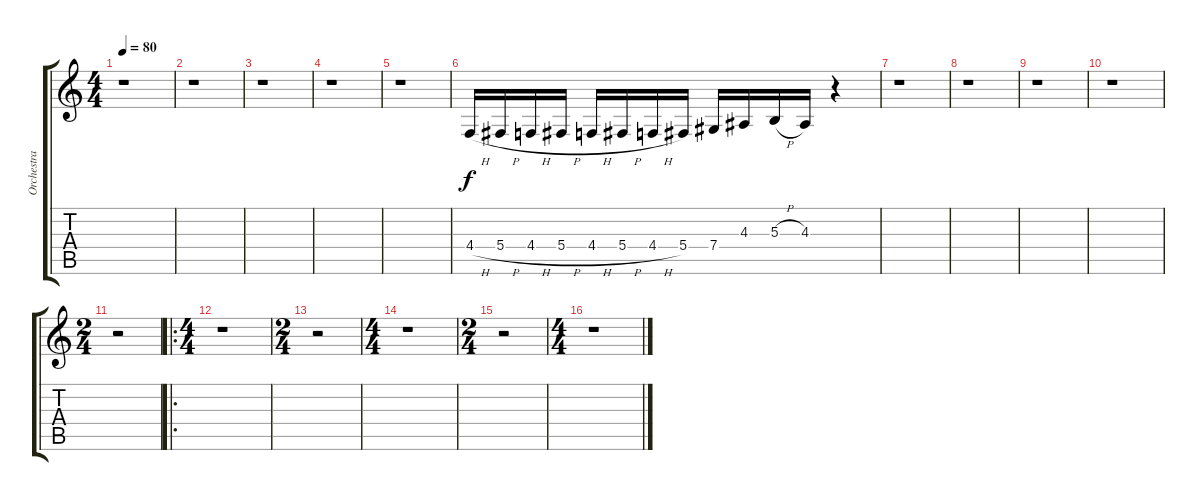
\track ("Orchestra 2" "Orchestra ") {instrument stringensemble1}
\staff {score tabs}
\tuning (Eb4 Bb3 Gb3 Db3 Ab2 Eb2) {hide}
\ts (4 4)
\tempo 80
\clef g2
\ks c
r.1{dy mp} |
r.1 |
r.1 |
r.1 |
r.1 |
4.4{h}.16{dy f instrument stringensemble1} 5.4{h}.16 4.4{h}.16 5.4{h}.16 4.4{h}.16 5.4{h}.16 4.4{h}.16 5.4.16 7.4.16 4.3.16 5.3{h}.16 4.3.16 r.4 |
r.1 |
r.1 |
r.1 |
r.1 |
\ts (2 4)
r.2 |
\ro
\ts (4 4)
r.1 |
\ts (2 4)
r.2 |
\ts (4 4)
r.1 |
\ts (2 4)
r.2 |
\ts (4 4)
r.1
